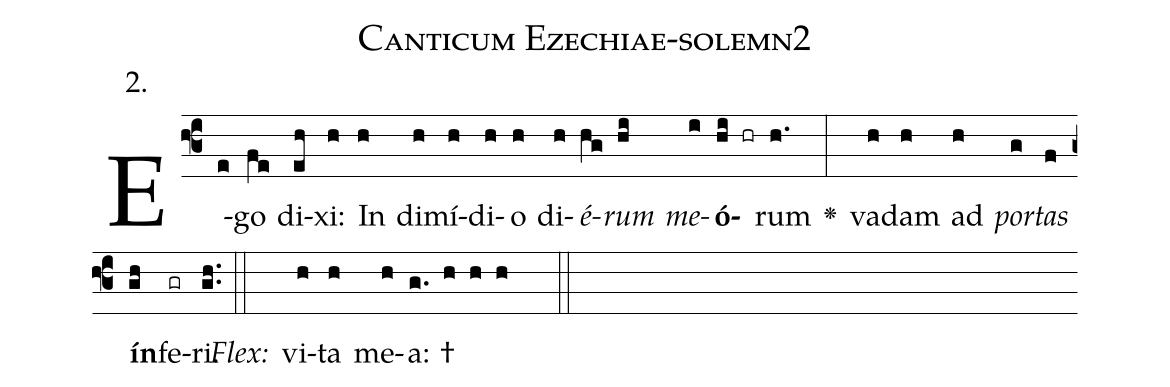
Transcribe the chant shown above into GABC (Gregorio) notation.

name: Canticum Ezechiae-solemn2;
annotation: 2.;
%%
(f3)E(e)go(fe) di(eh)xi:(h) In(h) di(h)mí(h)di(h)o(h) di(h)<i>é</i>(hg)<i>rum</i>(hi) <i>me</i>(i)<b>ó</b>(hi hr)rum(h.) <v>\greheightstar</v>(:) va(h)dam(h) ad(h) <i>por</i>(g)<i>tas</i>(f) <b>ín</b>(gh)fe(gr)ri.(gh..) (::)
<i>Flex:</i>()  vi(h)ta(h) me(h)a: †(g. h h h  ::)

%E(h) u(h) o(g) u(f) a(gh) e.(gh..) (::)
